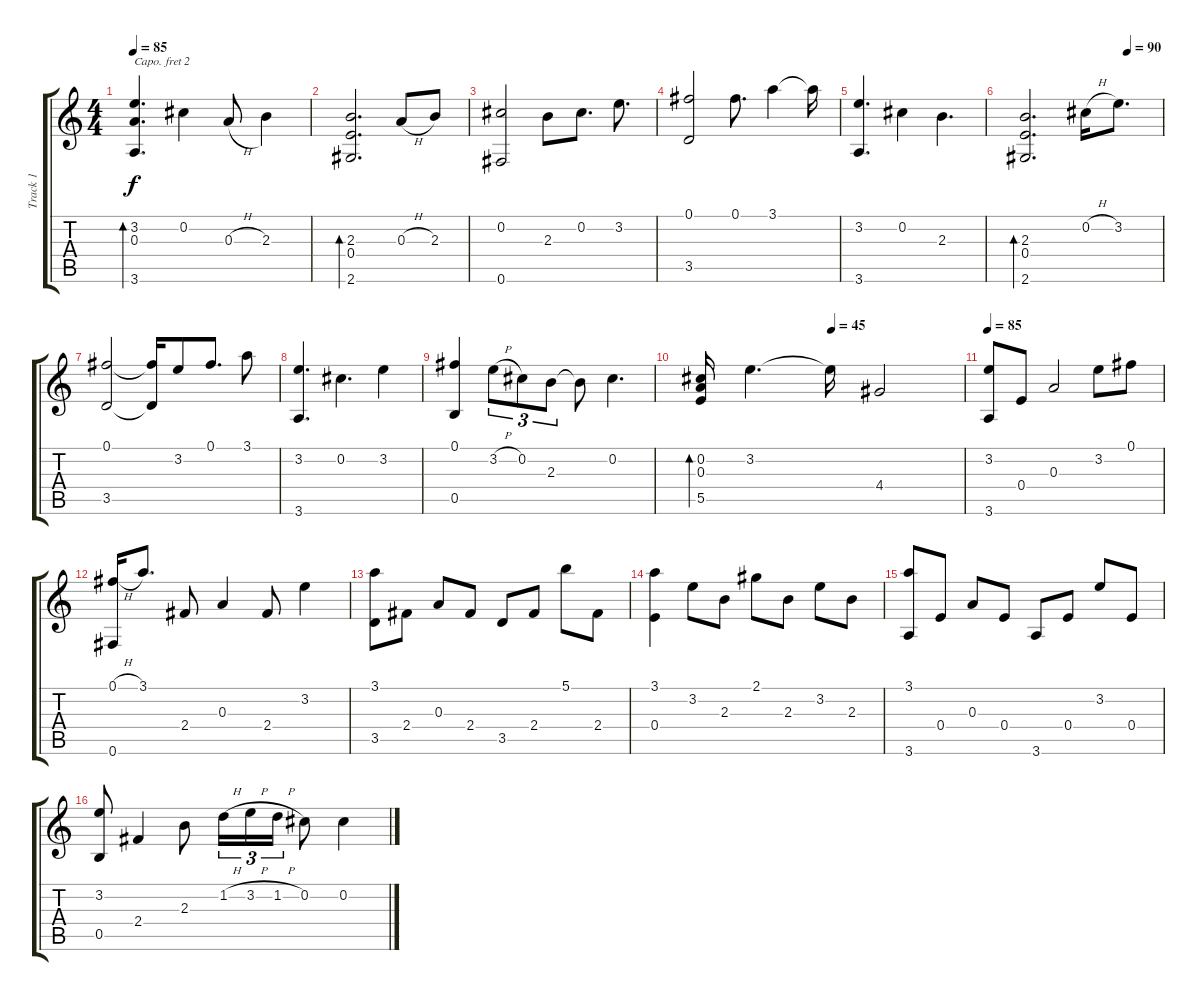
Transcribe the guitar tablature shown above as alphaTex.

\track ("Track 1" "Track 1") {instrument acousticguitarnylon}
\staff {score tabs}
\capo 2
\tuning (E4 B3 G3 D3 A2 E2) {hide}
\ts (4 4)
\tempo 85
\clef g2
\ks c
(3.2 0.3 3.6).4{d bd 60 dy f} 0.2.4 0.3{h}.8 2.3.4 |
(2.3 0.4 2.6).2{d bd 60} 0.3{h}.8 2.3.8 |
(0.2 0.6).2 2.3.8 0.2.8{d} 3.2.8{d} |
(0.1 3.5).2 0.1.8{d} 3.1.4 3.1{t}.16 |
(3.2 3.6).4{d} 0.2.4 2.3.4{d} |
\tempo (90 0.75)
(2.3 0.4 2.6).2{d bd 60} 0.2{h}.16 3.2.8{d} |
(0.1 3.5).2 (0.1{t} 3.5{t}).16 3.2.8 0.1.8{d} 3.1.8 |
(3.2 3.6).4{d} 0.2.4{d} 3.2.4 |
(0.1 0.5).4 3.2{h}.8{tu (3 2)} 0.2.8{tu (3 2)} 2.3.8{tu (3 2)} 2.3{t}.8 0.2.4{d} |
\tempo (45 0.5)
(0.2 0.3 5.5).16{bd 60} 3.2.4{d} 3.2{t}.16 4.4.2 |
\tempo 85
(3.2 3.6).8 0.4.8 0.3.2 3.2.8 0.1.8 |
(0.1{h} 0.6).16 3.1.8{d} 2.4.8 0.3.4 2.4.8 3.2.4 |
(3.1 3.5).8 2.4.8 0.3.8 2.4.8 3.5.8 2.4.8 5.1.8 2.4.8 |
(3.1 0.4).4 3.2.8 2.3.8 2.1.8 2.3.8 3.2.8 2.3.8 |
(3.1 3.6).8 0.4.8 0.3.8 0.4.8 3.6.8 0.4.8 3.2.8 0.4.8 |
(3.2 0.5).8 2.4.4 2.3.8 1.2{h}.16{tu (3 2)} 3.2{h}.16{tu (3 2)} 1.2{h}.16{tu (3 2)} 0.2.8 0.2.4
